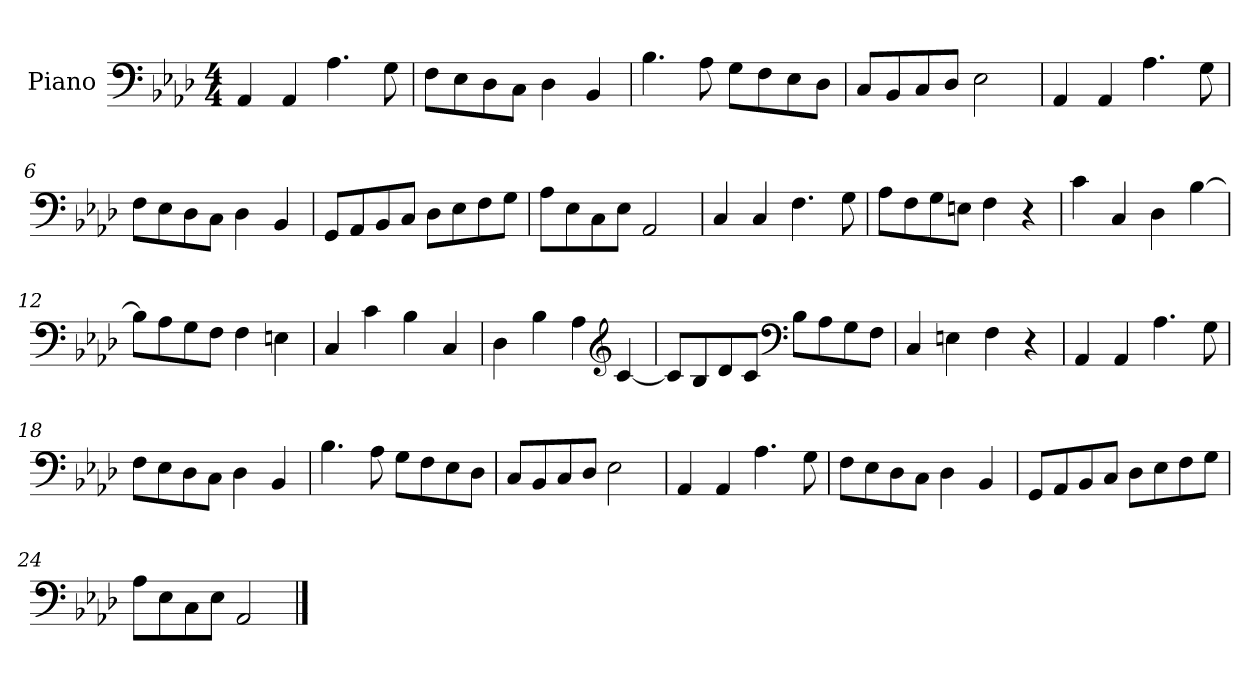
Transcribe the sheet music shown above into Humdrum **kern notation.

**kern
*part1
*staff1
*I"Piano
*I'Pno.
*clefF4
*k[b-e-a-d-]
*M4/4
*MM120
=1
4AA-/
4AA-/
4.A-\
8G\
=2
8F\L
8E-\
8D-\
8C\J
4D-\
4BB-/
=3
4.B-\
8A-\
8G\L
8F\
8E-\
8D-\J
=4
8C/L
8BB-/
8C/
8D-/J
2E-\
=5
4AA-/
4AA-/
4.A-\
8G\
=6
8F\L
8E-\
8D-\
8C\J
4D-\
4BB-/
=7
8GG/L
8AA-/
8BB-/
8C/J
8D-\L
8E-\
8F\
8G\J
!!LO:LB:g=z
=8
8A-\L
8E-\
8C\
8E-\J
2AA-/
=9
4C/
4C/
4.F\
8G\
=10
8A-\L
8F\
8G\
8En\J
4F\
4r
=11
4c\
4C/
4D-\
[4B-\
=12
8B-\L]
8A-\
8G\
8F\J
4F\
4En\
=13
4C/
4c\
4B-\
4C/
=14
4D-\
4B-\
4A-\
*clefG2
[4c/
!!LO:LB:g=z
=15
8c/L]
8B-/
8d-/
8c/J
*clefF4
8B-\L
8A-\
8G\
8F\J
=16
4C/
4En\
4F\
4r
=17
4AA-/
4AA-/
4.A-\
8G\
=18
8F\L
8E-\
8D-\
8C\J
4D-\
4BB-/
=19
4.B-\
8A-\
8G\L
8F\
8E-\
8D-\J
=20
8C/L
8BB-/
8C/
8D-/J
2E-\
=21
4AA-/
4AA-/
4.A-\
8G\
!!LO:LB:g=z
=22
8F\L
8E-\
8D-\
8C\J
4D-\
4BB-/
=23
8GG/L
8AA-/
8BB-/
8C/J
8D-\L
8E-\
8F\
8G\J
=24
8A-\L
8E-\
8C\
8E-\J
2AA-/
==
*-
